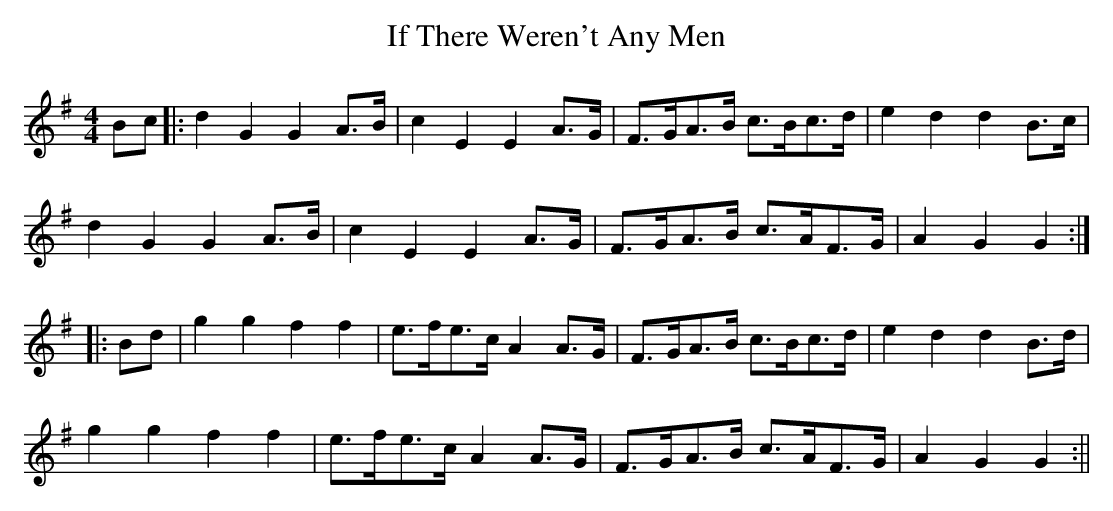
X:1
T:If There Weren't Any Men
M:4/4
L:1/8
K:G
Bc|:d2G2G2 A>B|c2E2E2 A>G|F>GA>B c>Bc>d|e2d2d2 B>c|
d2G2G2 A>B|c2E2E2 A>G|F>GA>B c>AF>G|A2G2G2:|
|:Bd|g2g2f2f2|e>fe>c A2 A>G|F>GA>B c>Bc>d|e2d2d2 B>d|
g2g2f2f2|e>fe>c A2 A>G|F>GA>B c>AF>G|A2G2G2:||
